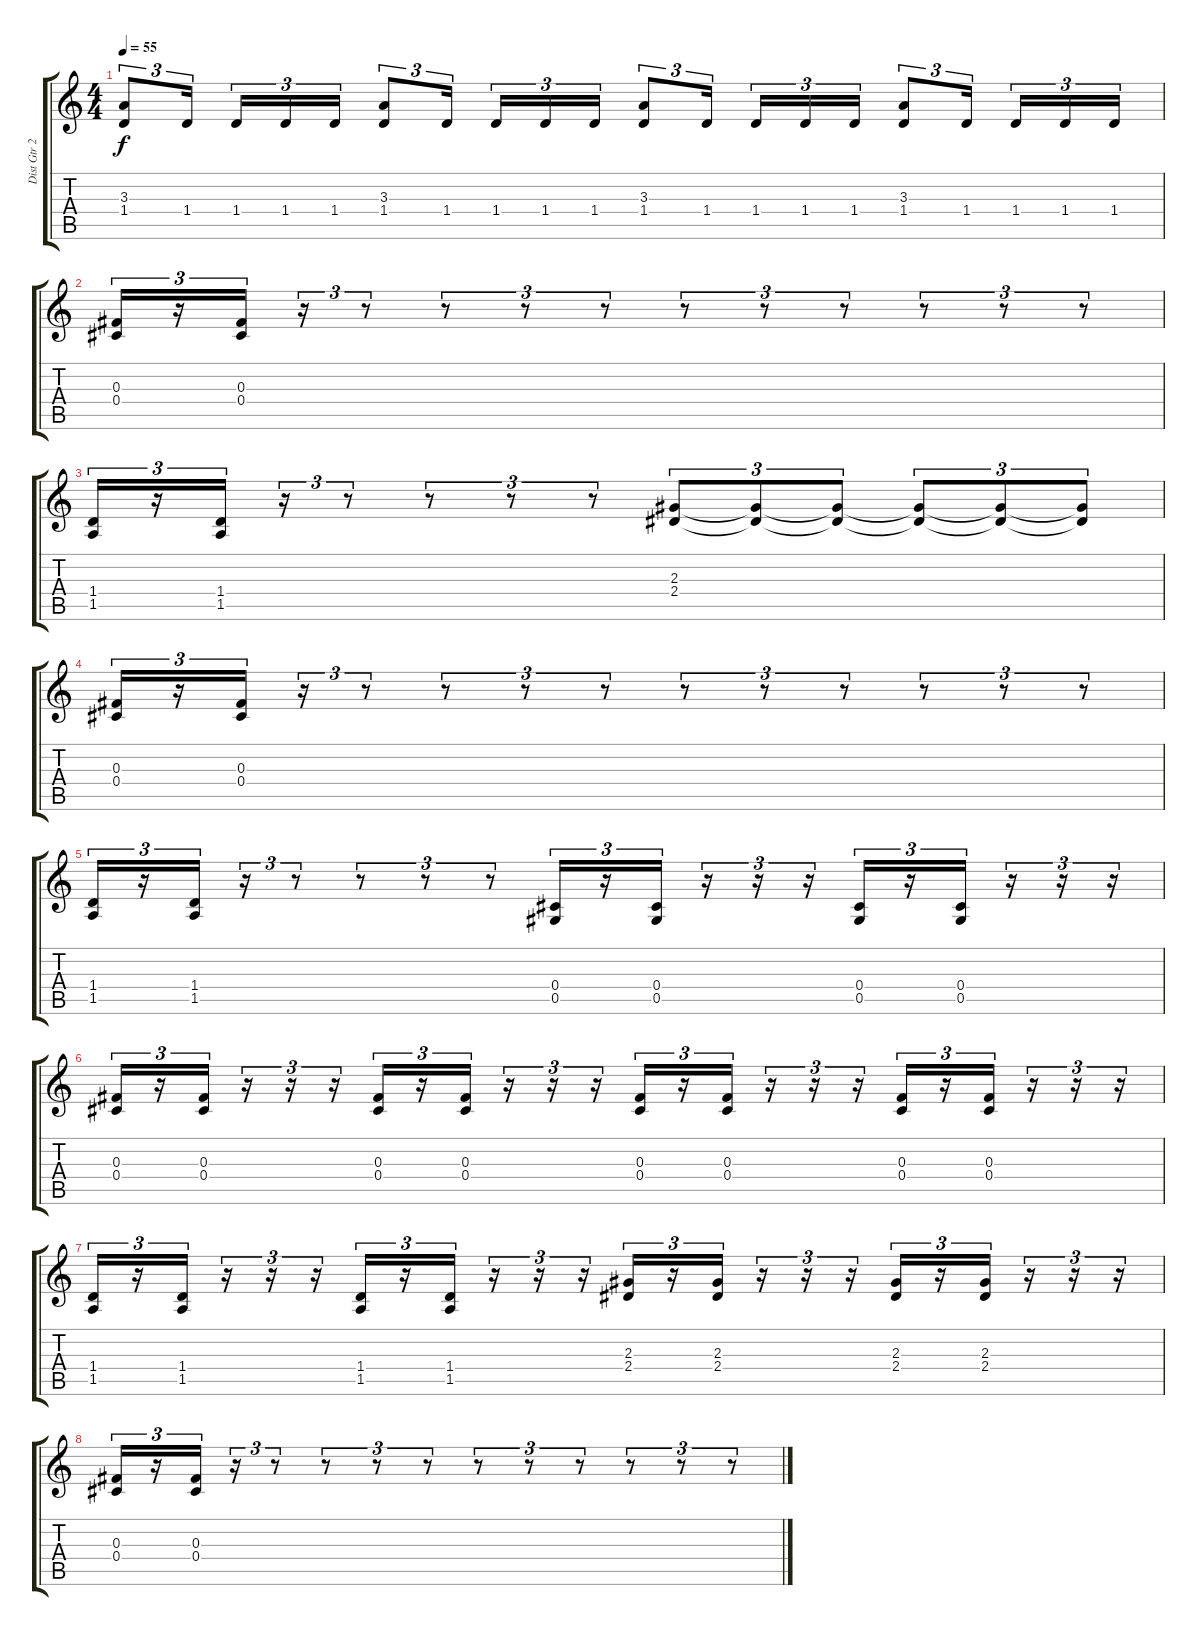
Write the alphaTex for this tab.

\track ("Dist Gtr 2" "Dist Gtr 2") {instrument distortionguitar}
\staff {score tabs}
\tuning (Eb4 Bb3 Gb3 Db3 Ab2 Db2) {hide}
\ts (4 4)
\tempo 55
\clef g2
\ks c
(3.3 1.4).8{tu (3 2) dy f} 1.4.16{tu (3 2)} 1.4.16{tu (3 2)} 1.4.16{tu (3 2)} 1.4.16{tu (3 2)} (3.3 1.4).8{tu (3 2)} 1.4.16{tu (3 2)} 1.4.16{tu (3 2)} 1.4.16{tu (3 2)} 1.4.16{tu (3 2)} (3.3 1.4).8{tu (3 2)} 1.4.16{tu (3 2)} 1.4.16{tu (3 2)} 1.4.16{tu (3 2)} 1.4.16{tu (3 2)} (3.3 1.4).8{tu (3 2)} 1.4.16{tu (3 2)} 1.4.16{tu (3 2)} 1.4.16{tu (3 2)} 1.4.16{tu (3 2)} |
(0.3 0.4).16{tu (3 2)} r.16{tu (3 2)} (0.3 0.4).16{tu (3 2)} r.16{tu (3 2)} r.8{tu (3 2)} r.8{tu (3 2)} r.8{tu (3 2)} r.8{tu (3 2)} r.8{tu (3 2)} r.8{tu (3 2)} r.8{tu (3 2)} r.8{tu (3 2)} r.8{tu (3 2)} r.8{tu (3 2)} |
(1.4 1.5).16{tu (3 2)} r.16{tu (3 2)} (1.4 1.5).16{tu (3 2)} r.16{tu (3 2)} r.8{tu (3 2)} r.8{tu (3 2)} r.8{tu (3 2)} r.8{tu (3 2)} (2.3 2.4).8{tu (3 2)} (2.3{t} 2.4{t}).8{tu (3 2)} (2.3{t} 2.4{t}).8{tu (3 2)} (2.3{t} 2.4{t}).8{tu (3 2)} (2.3{t} 2.4{t}).8{tu (3 2)} (2.3{t} 2.4{t}).8{tu (3 2)} |
(0.3 0.4).16{tu (3 2)} r.16{tu (3 2)} (0.3 0.4).16{tu (3 2)} r.16{tu (3 2)} r.8{tu (3 2)} r.8{tu (3 2)} r.8{tu (3 2)} r.8{tu (3 2)} r.8{tu (3 2)} r.8{tu (3 2)} r.8{tu (3 2)} r.8{tu (3 2)} r.8{tu (3 2)} r.8{tu (3 2)} |
(1.4 1.5).16{tu (3 2)} r.16{tu (3 2)} (1.4 1.5).16{tu (3 2)} r.16{tu (3 2)} r.8{tu (3 2)} r.8{tu (3 2)} r.8{tu (3 2)} r.8{tu (3 2)} (0.4 0.5).16{tu (3 2)} r.16{tu (3 2)} (0.4 0.5).16{tu (3 2)} r.16{tu (3 2)} r.16{tu (3 2)} r.16{tu (3 2)} (0.4 0.5).16{tu (3 2)} r.16{tu (3 2)} (0.4 0.5).16{tu (3 2)} r.16{tu (3 2)} r.16{tu (3 2)} r.16{tu (3 2)} |
(0.3 0.4).16{tu (3 2)} r.16{tu (3 2)} (0.3 0.4).16{tu (3 2)} r.16{tu (3 2)} r.16{tu (3 2)} r.16{tu (3 2)} (0.3 0.4).16{tu (3 2)} r.16{tu (3 2)} (0.3 0.4).16{tu (3 2)} r.16{tu (3 2)} r.16{tu (3 2)} r.16{tu (3 2)} (0.3 0.4).16{tu (3 2)} r.16{tu (3 2)} (0.3 0.4).16{tu (3 2)} r.16{tu (3 2)} r.16{tu (3 2)} r.16{tu (3 2)} (0.3 0.4).16{tu (3 2)} r.16{tu (3 2)} (0.3 0.4).16{tu (3 2)} r.16{tu (3 2)} r.16{tu (3 2)} r.16{tu (3 2)} |
(1.4 1.5).16{tu (3 2)} r.16{tu (3 2)} (1.4 1.5).16{tu (3 2)} r.16{tu (3 2)} r.16{tu (3 2)} r.16{tu (3 2)} (1.4 1.5).16{tu (3 2)} r.16{tu (3 2)} (1.4 1.5).16{tu (3 2)} r.16{tu (3 2)} r.16{tu (3 2)} r.16{tu (3 2)} (2.3 2.4).16{tu (3 2)} r.16{tu (3 2)} (2.3 2.4).16{tu (3 2)} r.16{tu (3 2)} r.16{tu (3 2)} r.16{tu (3 2)} (2.3 2.4).16{tu (3 2)} r.16{tu (3 2)} (2.3 2.4).16{tu (3 2)} r.16{tu (3 2)} r.16{tu (3 2)} r.16{tu (3 2)} |
(0.3 0.4).16{tu (3 2)} r.16{tu (3 2)} (0.3 0.4).16{tu (3 2)} r.16{tu (3 2)} r.8{tu (3 2)} r.8{tu (3 2)} r.8{tu (3 2)} r.8{tu (3 2)} r.8{tu (3 2)} r.8{tu (3 2)} r.8{tu (3 2)} r.8{tu (3 2)} r.8{tu (3 2)} r.8{tu (3 2)}
